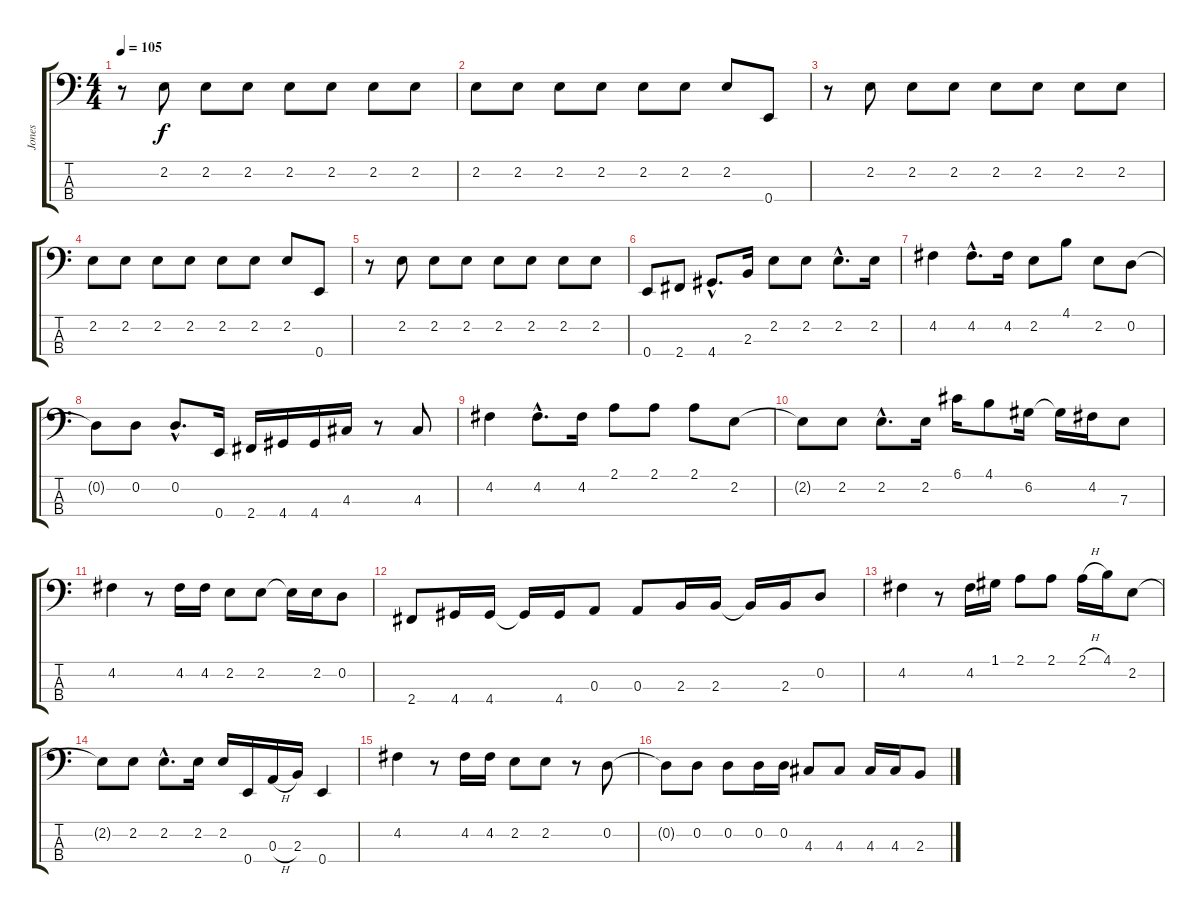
\track ("Jones" "Jones") {instrument electricbassfinger}
\staff {score tabs}
\tuning (G2 D2 A1 E1) {hide}
\ts (4 4)
\tempo 105
\clef f4
\ks c
r.8{dy f} 2.2.8 2.2.8 2.2.8 2.2.8 2.2.8 2.2.8 2.2.8 |
2.2.8 2.2.8 2.2.8 2.2.8 2.2.8 2.2.8 2.2.8 0.4.8 |
r.8 2.2.8 2.2.8 2.2.8 2.2.8 2.2.8 2.2.8 2.2.8 |
2.2.8 2.2.8 2.2.8 2.2.8 2.2.8 2.2.8 2.2.8 0.4.8 |
r.8 2.2.8 2.2.8 2.2.8 2.2.8 2.2.8 2.2.8 2.2.8 |
0.4.8 2.4.8 4.4{hac}.8{d} 2.3.16 2.2.8 2.2.8 2.2{hac}.8{d} 2.2.16 |
4.2.4 4.2{hac}.8{d} 4.2.16 2.2.8 4.1.8 2.2.8 0.2.8 |
0.2{t}.8 0.2.8 0.2{hac}.8{d} 0.4.16 2.4.16 4.4.16 4.4.16 4.3.16 r.8 4.3.8 |
4.2.4 4.2{hac}.8{d} 4.2.16 2.1.8 2.1.8 2.1.8 2.2.8 |
2.2{t}.8 2.2.8 2.2{hac}.8{d} 2.2.16 6.1.16 4.1.8 6.2.16 6.2{t}.16 4.2.16 7.3.8 |
4.2.4 r.8 4.2.16 4.2.16 2.2.8 2.2.8 2.2{t}.16 2.2.16 0.2.8 |
2.4.8 4.4.16 4.4.16 4.4{t}.16 4.4.16 0.3.8 0.3.8 2.3.16 2.3.16 2.3{t}.16 2.3.16 0.2.8 |
4.2.4 r.8 4.2.16 1.1.16 2.1.8 2.1.8 2.1{h}.16 4.1.16 2.2.8 |
2.2{t}.8 2.2.8 2.2{hac}.8{d} 2.2.16 2.2.16 0.4.16 0.3{h}.16 2.3.16 0.4.4 |
4.2.4 r.8 4.2.16 4.2.16 2.2.8 2.2.8 r.8 0.2.8 |
0.2{t}.8 0.2.8 0.2.8 0.2.16 0.2.16 4.3.8 4.3.8 4.3.16 4.3.16 2.3.8
